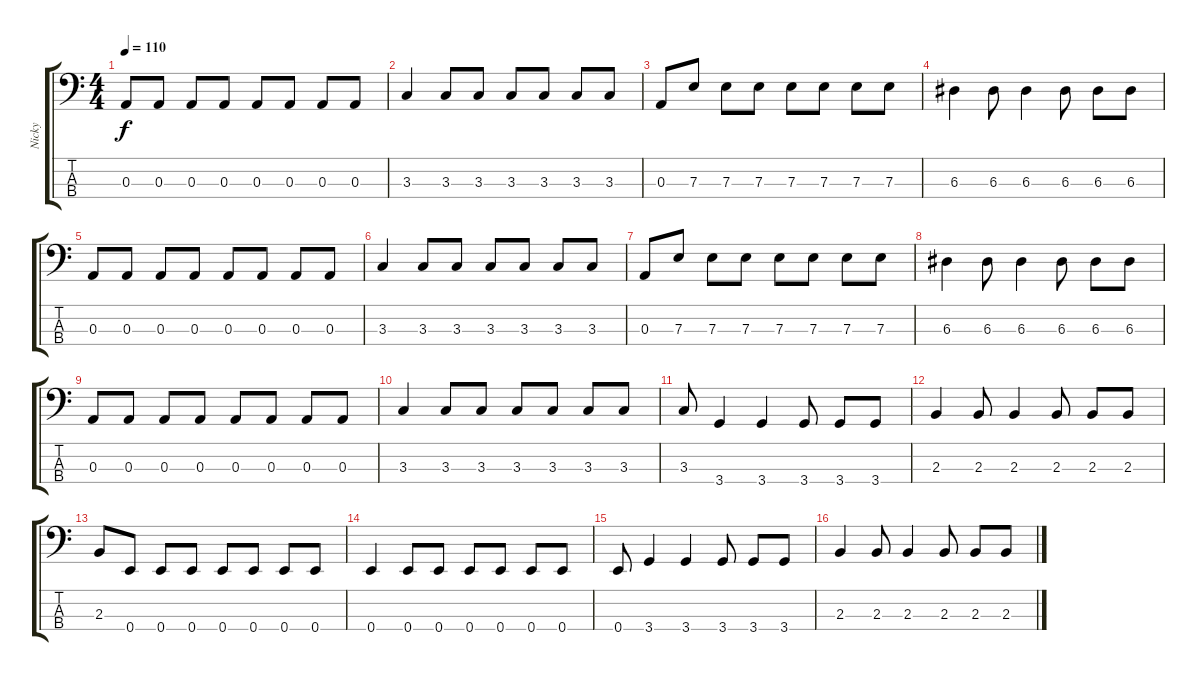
\track ("Nicky" "Nicky") {instrument electricbassfinger}
\staff {score tabs}
\tuning (G2 D2 A1 E1) {hide}
\ts (4 4)
\tempo 110
\clef f4
\ks c
0.3.8{dy f} 0.3.8 0.3.8 0.3.8 0.3.8 0.3.8 0.3.8 0.3.8 |
3.3.4 3.3.8 3.3.8 3.3.8 3.3.8 3.3.8 3.3.8 |
0.3.8 7.3.8 7.3.8 7.3.8 7.3.8 7.3.8 7.3.8 7.3.8 |
6.3.4 6.3.8 6.3.4 6.3.8 6.3.8 6.3.8 |
0.3.8 0.3.8 0.3.8 0.3.8 0.3.8 0.3.8 0.3.8 0.3.8 |
3.3.4 3.3.8 3.3.8 3.3.8 3.3.8 3.3.8 3.3.8 |
0.3.8 7.3.8 7.3.8 7.3.8 7.3.8 7.3.8 7.3.8 7.3.8 |
6.3.4 6.3.8 6.3.4 6.3.8 6.3.8 6.3.8 |
0.3.8 0.3.8 0.3.8 0.3.8 0.3.8 0.3.8 0.3.8 0.3.8 |
3.3.4 3.3.8 3.3.8 3.3.8 3.3.8 3.3.8 3.3.8 |
3.3.8 3.4.4 3.4.4 3.4.8 3.4.8 3.4.8 |
2.3.4 2.3.8 2.3.4 2.3.8 2.3.8 2.3.8 |
2.3.8 0.4.8 0.4.8 0.4.8 0.4.8 0.4.8 0.4.8 0.4.8 |
0.4.4 0.4.8 0.4.8 0.4.8 0.4.8 0.4.8 0.4.8 |
0.4.8 3.4.4 3.4.4 3.4.8 3.4.8 3.4.8 |
2.3.4 2.3.8 2.3.4 2.3.8 2.3.8 2.3.8
